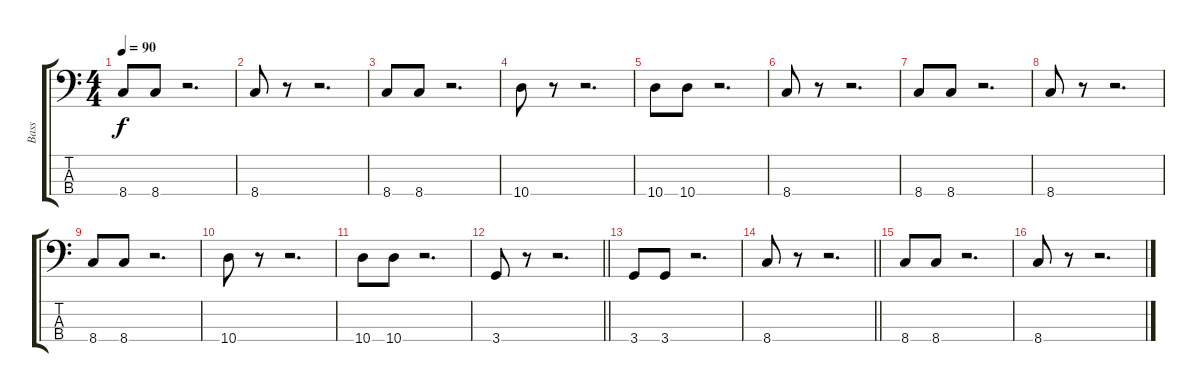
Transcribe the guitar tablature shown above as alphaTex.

\track ("Bass" "Bass") {instrument electricbassfinger}
\staff {score tabs}
\tuning (G2 D2 A1 E1) {hide}
\ts (4 4)
\tempo 90
\clef f4
\ks c
8.4.8{dy f} 8.4.8 r.2{d} |
8.4.8 r.8 r.2{d} |
8.4.8 8.4.8 r.2{d} |
10.4.8 r.8 r.2{d} |
10.4.8 10.4.8 r.2{d} |
8.4.8 r.8 r.2{d} |
8.4.8 8.4.8 r.2{d} |
8.4.8 r.8 r.2{d} |
8.4.8 8.4.8 r.2{d} |
10.4.8 r.8 r.2{d} |
10.4.8 10.4.8 r.2{d} |
\barLineRight lightlight
3.4.8 r.8 r.2{d} |
3.4.8 3.4.8 r.2{d} |
\barLineRight lightlight
8.4.8 r.8 r.2{d} |
\section ("" "")
8.4.8{volume 5} 8.4.8 r.2{d} |
8.4.8 r.8 r.2{d}
